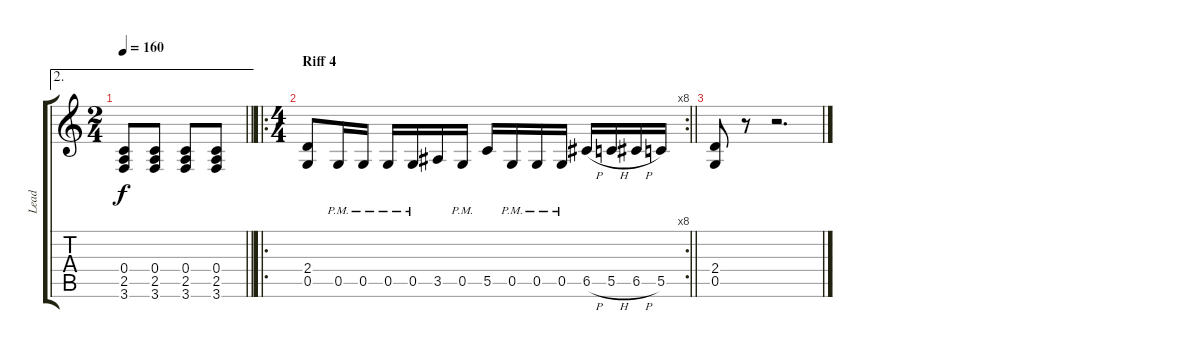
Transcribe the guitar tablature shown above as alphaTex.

\track ("Lead" "Lead") {instrument distortionguitar}
\staff {score tabs}
\tuning (D4 A3 F3 C3 G2 D2) {hide}
\ae 2
\ts (2 4)
\tempo 160
\clef g2
\barLineRight lightlight
\ks c
(0.4 2.5 3.6).8{dy f} (0.4 2.5 3.6).8 (0.4 2.5 3.6).8 (0.4 2.5 3.6).8 |
\ro
\rc 8
\ts (4 4)
\section ("" "Riff 4")
\barLineRight lightlight
(2.4 0.5).8 0.5{pm}.16 0.5{pm}.16 0.5{pm}.16 0.5{pm}.16 3.5.16 0.5{pm}.16 5.5.16 0.5{pm}.16 0.5{pm}.16 0.5{pm}.16 6.5{h}.16 5.5{h}.16 6.5{h}.16 5.5.16 |
(2.4 0.5).8 r.8 r.2{d}
